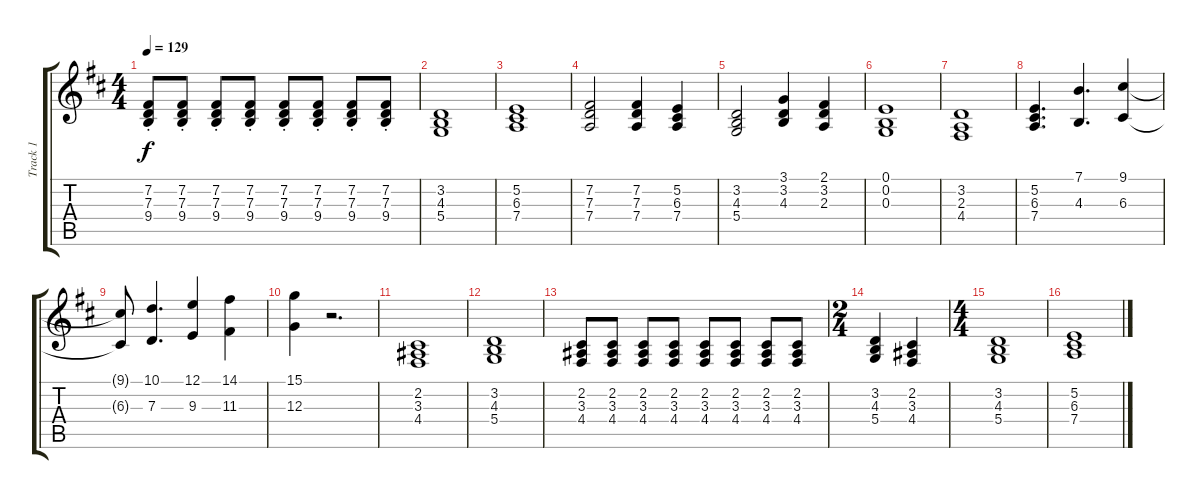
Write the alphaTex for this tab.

\track ("Track 1" "Track 1") {instrument acousticgrandpiano}
\staff {score tabs}
\tuning (E4 B3 G3 D3 A2 E2) {hide}
\ts (4 4)
\tempo 129
\clef g2
\ks bminor
(7.2{st} 7.3{st} 9.4{st}).8{dy f} (7.2{st} 7.3{st} 9.4{st}).8 (7.2{st} 7.3{st} 9.4{st}).8 (7.2{st} 7.3{st} 9.4{st}).8 (7.2{st} 7.3{st} 9.4{st}).8 (7.2{st} 7.3{st} 9.4{st}).8 (7.2{st} 7.3{st} 9.4{st}).8 (7.2{st} 7.3{st} 9.4{st}).8 |
(3.2 4.3 5.4).1 |
(5.2 6.3 7.4).1 |
(7.2 7.3 7.4).2 (7.2 7.3 7.4).4 (5.2 6.3 7.4).4 |
(3.2 4.3 5.4).2 (3.1 3.2 4.3).4 (2.1 3.2 2.3).4 |
(0.1 0.2 0.3).1 |
(3.2 2.3 4.4).1 |
(5.2 6.3 7.4).4{d} (7.1 4.3).4{d} (9.1 6.3).4 |
(9.1{t} 6.3{t}).8 (10.1 7.3).4{d} (12.1 9.3).4 (14.1 11.3).4 |
(15.1 12.3).4 r.2{d} |
(2.2 3.3 4.4).1 |
(3.2 4.3 5.4).1 |
(2.2 3.3 4.4).8 (2.2 3.3 4.4).8 (2.2 3.3 4.4).8 (2.2 3.3 4.4).8 (2.2 3.3 4.4).8 (2.2 3.3 4.4).8 (2.2 3.3 4.4).8 (2.2 3.3 4.4).8 |
\ts (2 4)
(3.2 4.3 5.4).4 (2.2 3.3 4.4).4 |
\ts (4 4)
(3.2 4.3 5.4).1 |
(5.2 6.3 7.4).1
